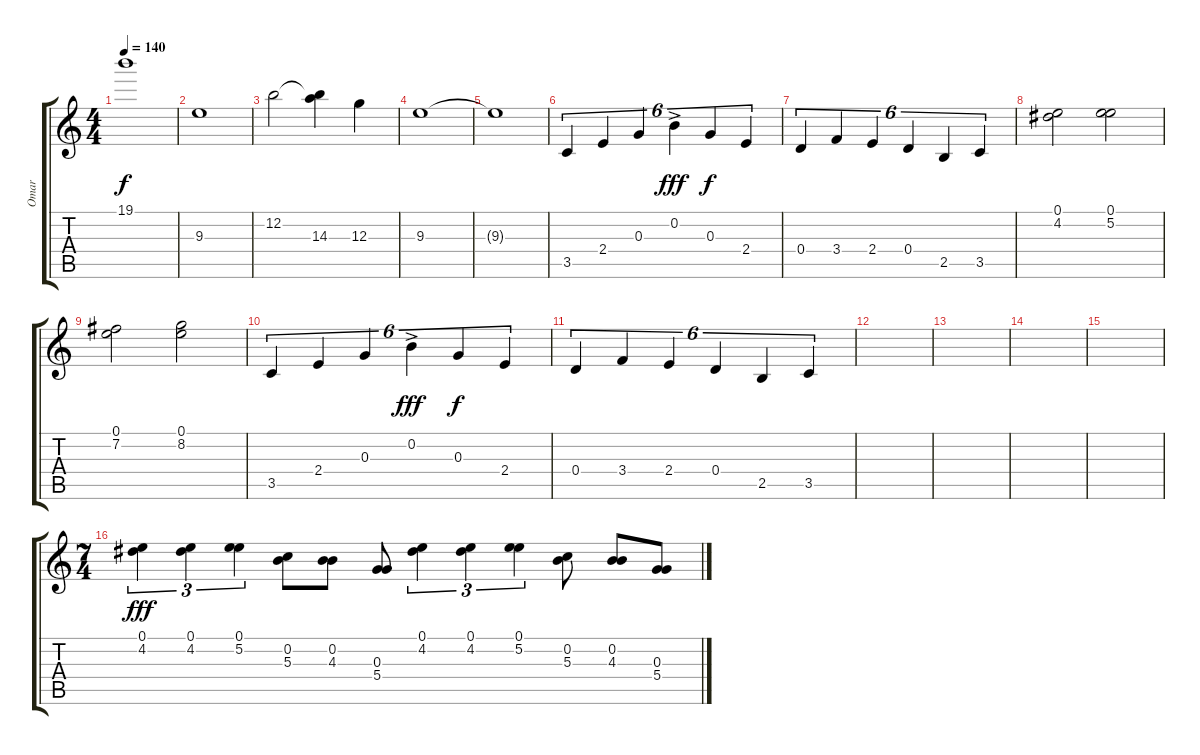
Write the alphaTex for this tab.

\track ("Omar" "Omar") {instrument distortionguitar}
\staff {score tabs}
\tuning (E4 B3 G3 D3 A2 E2) {hide}
\ts (4 4)
\tempo 140
\clef g2
\ks c
19.1.1{dy f} |
9.3.1 |
12.2.2 (12.2{t} 14.3).4 12.3.4 |
9.3.1 |
9.3{t}.1 |
3.5.4{tu (6 4)} 2.4.4{tu (6 4)} 0.3.4{tu (6 4)} 0.2{ac}.4{tu (6 4) dy fff} 0.3.4{tu (6 4) dy f} 2.4.4{tu (6 4)} |
0.4.4{tu (6 4)} 3.4.4{tu (6 4)} 2.4.4{tu (6 4)} 0.4.4{tu (6 4)} 2.5.4{tu (6 4)} 3.5.4{tu (6 4)} |
(0.1 4.2).2 (0.1 5.2).2 |
(0.1 7.2).2 (0.1 8.2).2 |
3.5.4{tu (6 4)} 2.4.4{tu (6 4)} 0.3.4{tu (6 4)} 0.2{ac}.4{tu (6 4) dy fff} 0.3.4{tu (6 4) dy f} 2.4.4{tu (6 4)} |
0.4.4{tu (6 4)} 3.4.4{tu (6 4)} 2.4.4{tu (6 4)} 0.4.4{tu (6 4)} 2.5.4{tu (6 4)} 3.5.4{tu (6 4)} |
|
|
|
|
\ts (7 4)
(0.1 4.2).4{tu (3 2) dy fff} (0.1 4.2).4{tu (3 2)} (0.1 5.2).4{tu (3 2)} (0.2 5.3).8 (0.2 4.3).8 (0.3 5.4).8 (0.1 4.2).4{tu (3 2)} (0.1 4.2).4{tu (3 2)} (0.1 5.2).4{tu (3 2)} (0.2 5.3).8 (0.2 4.3).8 (0.3 5.4).8
